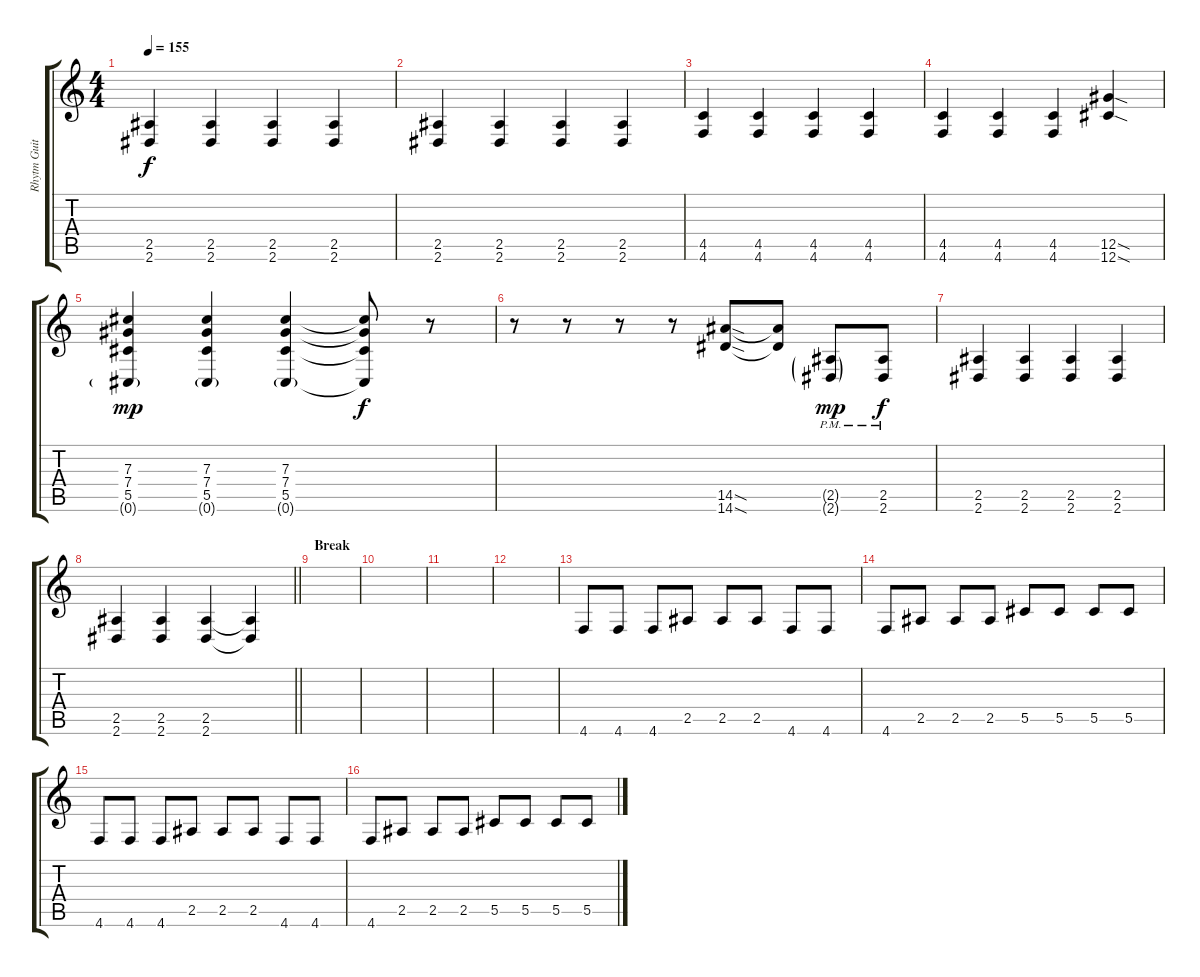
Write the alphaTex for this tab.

\track ("Rhytm Guitar [R]" "Rhytm Guit") {instrument distortionguitar}
\staff {score tabs}
\tuning (Eb4 Bb3 Gb3 Db3 Ab2 Db2) {hide}
\ts (4 4)
\tempo 155
\clef g2
\ks c
(2.5 2.6).4{dy f} (2.5 2.6).4 (2.5 2.6).4 (2.5 2.6).4 |
(2.5 2.6).4 (2.5 2.6).4 (2.5 2.6).4 (2.5 2.6).4 |
(4.5 4.6).4 (4.5 4.6).4 (4.5 4.6).4 (4.5 4.6).4 |
(4.5 4.6).4 (4.5 4.6).4 (4.5 4.6).4 (12.5{sod} 12.6{sod}).4 |
(7.3 7.4 5.5 0.6{g}).4{dy mp} (7.3 7.4 5.5 0.6{g}).4 (7.3 7.4 5.5 0.6{g}).4 (7.3{t} 7.4{t} 5.5{t} 0.6{t}).8{dy f} r.8 |
r.8 r.8 r.8 r.8 (14.5{sod} 14.6{sod}).8 (14.5{t} 14.6{t}).8 (2.5{g pm} 2.6{g pm}).8{dy mp} (2.5{pm} 2.6{pm}).8{dy f} |
(2.5 2.6).4 (2.5 2.6).4 (2.5 2.6).4 (2.5 2.6).4 |
\barLineRight lightlight
(2.5 2.6).4 (2.5 2.6).4 (2.5 2.6).4 (2.5{t} 2.6{t}).4 |
\section ("" "Break")
|
|
|
|
4.6.8 4.6.8 4.6.8 2.5.8 2.5.8 2.5.8 4.6.8 4.6.8 |
4.6.8 2.5.8 2.5.8 2.5.8 5.5.8 5.5.8 5.5.8 5.5.8 |
4.6.8 4.6.8 4.6.8 2.5.8 2.5.8 2.5.8 4.6.8 4.6.8 |
4.6.8 2.5.8 2.5.8 2.5.8 5.5.8 5.5.8 5.5.8 5.5.8
